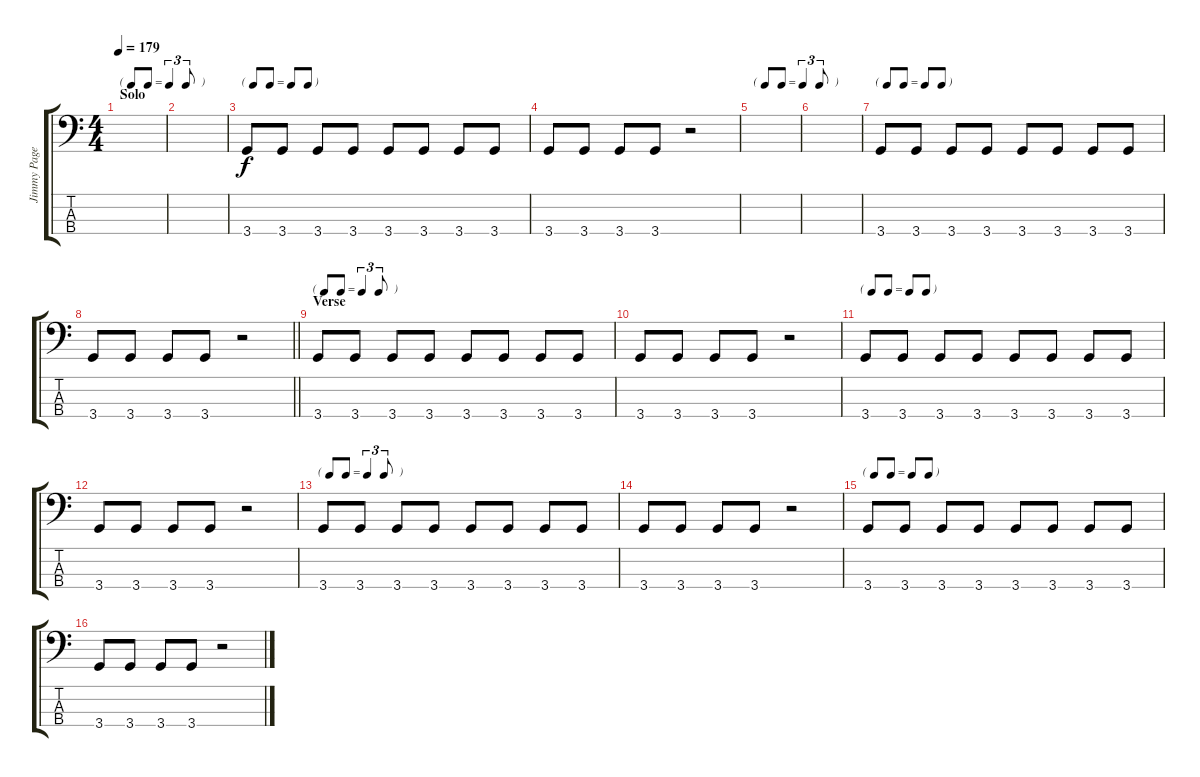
\track ("Jimmy Page" "Jimmy Page") {instrument electricbasspick}
\staff {score tabs}
\tuning (G2 D2 A1 E1) {hide}
\ts (4 4)
\tf triplet8th
\section ("" "Solo")
\tempo 179
\clef f4
\ks c
|
|
\tf none
3.4.8 3.4.8 3.4.8 3.4.8 3.4.8 3.4.8 3.4.8 3.4.8 |
3.4.8 3.4.8 3.4.8 3.4.8 r.2 |
\tf triplet8th
|
|
\tf none
3.4.8 3.4.8 3.4.8 3.4.8 3.4.8 3.4.8 3.4.8 3.4.8 |
\barLineRight lightlight
3.4.8 3.4.8 3.4.8 3.4.8 r.2 |
\tf triplet8th
\section ("" "Verse")
3.4.8 3.4.8 3.4.8 3.4.8 3.4.8 3.4.8 3.4.8 3.4.8 |
3.4.8 3.4.8 3.4.8 3.4.8 r.2 |
\tf none
3.4.8 3.4.8 3.4.8 3.4.8 3.4.8 3.4.8 3.4.8 3.4.8 |
3.4.8 3.4.8 3.4.8 3.4.8 r.2 |
\tf triplet8th
3.4.8 3.4.8 3.4.8 3.4.8 3.4.8 3.4.8 3.4.8 3.4.8 |
3.4.8 3.4.8 3.4.8 3.4.8 r.2 |
\tf none
3.4.8 3.4.8 3.4.8 3.4.8 3.4.8 3.4.8 3.4.8 3.4.8 |
3.4.8 3.4.8 3.4.8 3.4.8 r.2
